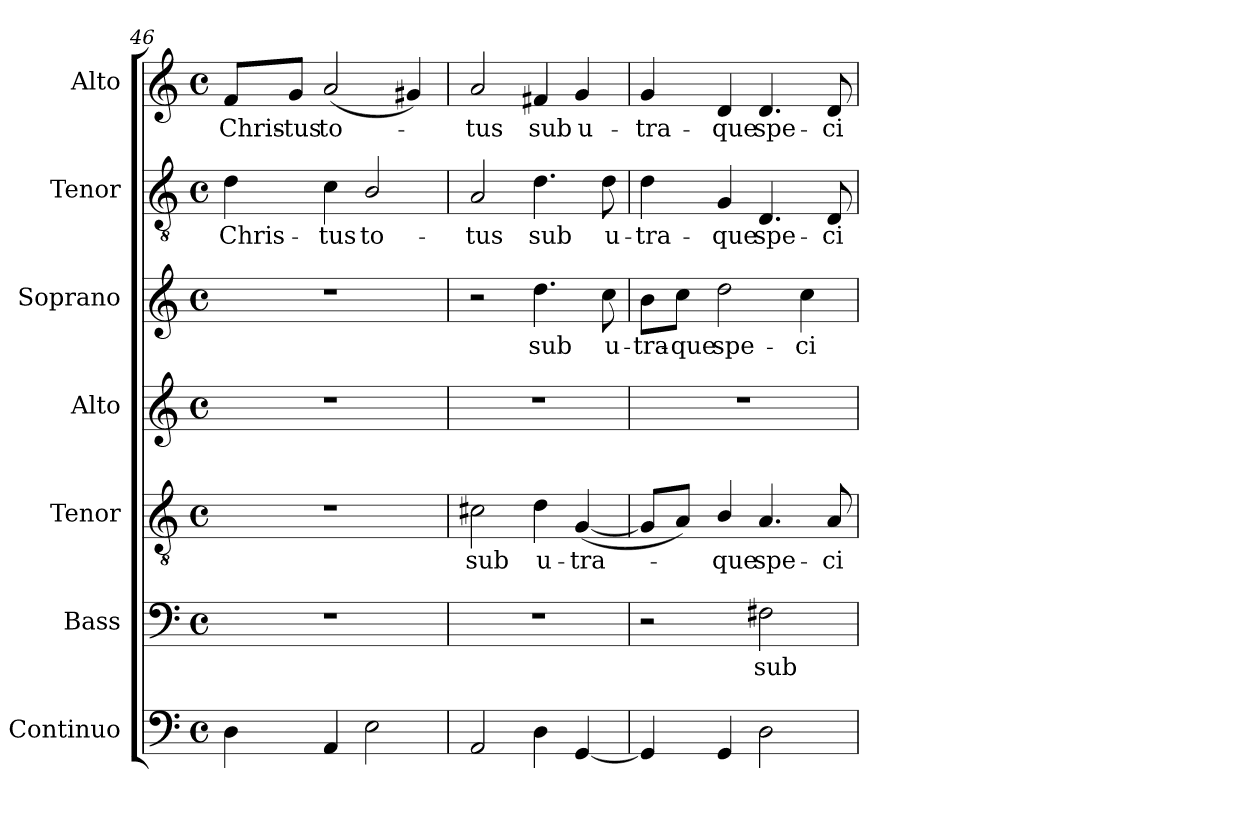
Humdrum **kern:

**kern	**kern	**text	**kern	**text	**kern	**kern	**text	**kern	**text	**kern	**text
*part7	*part6	*part6	*part5	*part5	*part4	*part3	*part3	*part2	*part2	*part1	*part1
*staff7	*staff6	*staff6	*staff5	*staff5	*staff4	*staff3	*staff3	*staff2	*staff2	*staff1	*staff1
*I"Continuo	*I"Bass	*	*I"Tenor	*	*I"Alto	*I"Soprano	*	*I"Tenor	*	*I"Alto	*
*I'Cont.	*I'B.	*	*I'T.	*	*I'A.	*I'S.	*	*I'T.	*	*I'A.	*
*clefF4	*clefF4	*	*clefGv2	*	*clefG2	*clefG2	*	*clefGv2	*	*clefG2	*
*	*	*	*ITrd7c12	*	*	*	*	*ITrd7c12	*	*	*
*k[]	*k[]	*	*k[]	*	*k[]	*k[]	*	*k[]	*	*k[]	*
*C:	*C:	*	*C:	*	*C:	*C:	*	*C:	*	*C:	*
*M4/4	*M4/4	*	*M4/4	*	*M4/4	*M4/4	*	*M4/4	*	*M4/4	*
*met(c)	*met(c)	*	*met(c)	*	*met(c)	*met(c)	*	*met(c)	*	*met(c)	*
=46	=46	=46	=46	=46	=46	=46	=46	=46	=46	=46	=46
!	!	!	!	!	!	!	!	!	!LO:LY:b:color=#000000	!	!
!	!	!	!	!	!	!	!	!	!	!	!LO:LY:b:color=#000000
4Di\	1r	.	1r	.	1r	1r	.	4Di\	Chris-	8fi/L	Chris-
!	!	!	!	!	!	!	!	!	!	!	!LO:LY:b:color=#000000
.	.	.	.	.	.	.	.	.	.	8gi/J	-tus
!	!	!	!	!	!	!	!	!	!LO:LY:b:color=#000000	!	!
!	!	!	!	!	!	!	!	!	!	!	!LO:LY:b:color=#000000
4AAi/	.	.	.	.	.	.	.	4Ci\	-tus	(2ai/	to-
!	!	!	!	!	!	!	!	!	!LO:LY:b:color=#000000	!	!
2Ei\	.	.	.	.	.	.	.	2BBi/	to-	.	.
.	.	.	.	.	.	.	.	.	.	4g#Xi/)	.
=47	=47	=47	=47	=47	=47	=47	=47	=47	=47	=47	=47
!	!	!	!	!LO:LY:b:color=#000000	!	!	!	!	!	!	!
!	!	!	!	!	!	!	!	!	!LO:LY:b:color=#000000	!	!
!	!	!	!	!	!	!	!	!	!	!	!LO:LY:b:color=#000000
2AAi/	1r	.	2C#Xi\	sub	1r	2r	.	2AAi/	-tus	2ai/	-tus
!	!	!	!	!LO:LY:b:color=#000000	!	!	!	!	!	!	!
!	!	!	!	!	!	!	!LO:LY:b:color=#000000	!	!	!	!
!	!	!	!	!	!	!	!	!	!LO:LY:b:color=#000000	!	!
!	!	!	!	!	!	!	!	!	!	!	!LO:LY:b:color=#000000
4Di\	.	.	4Di\	u-	.	4.ddi\	sub	4.Di\	sub	4f#Xi/	sub
!	!	!	!	!LO:LY:b:color=#000000	!	!	!	!	!	!	!
!	!	!	!	!	!	!	!	!	!	!	!LO:LY:b:color=#000000
[<4GGi/	.	.	([<4GGi/	-tra-	.	.	.	.	.	4gi/	u-
!	!	!	!	!	!	!	!LO:LY:b:color=#000000	!	!	!	!
!	!	!	!	!	!	!	!	!	!LO:LY:b:color=#000000	!	!
.	.	.	.	.	.	8cci\	u-	8Di\	u-	.	.
=48	=48	=48	=48	=48	=48	=48	=48	=48	=48	=48	=48
!	!	!	!	!	!	!	!LO:LY:b:color=#000000	!	!	!	!
!	!	!	!	!	!	!	!	!	!LO:LY:b:color=#000000	!	!
!	!	!	!	!	!	!	!	!	!	!	!LO:LY:b:color=#000000
4GGi/]	2r	.	8GGi/L]	.	1r	8bi\L	-tra-	4Di\	-tra-	4gi/	-tra-
!	!	!	!	!	!	!	!LO:LY:b:color=#000000	!	!	!	!
.	.	.	8AAi/J)	.	.	8cci\J	-que	.	.	.	.
!	!	!	!	!LO:LY:b:color=#000000	!	!	!	!	!	!	!
!	!	!	!	!	!	!	!LO:LY:b:color=#000000	!	!	!	!
!	!	!	!	!	!	!	!	!	!LO:LY:b:color=#000000	!	!
!	!	!	!	!	!	!	!	!	!	!	!LO:LY:b:color=#000000
4GGi/	.	.	4BBi/	-que	.	2ddi\	spe-	4GGi/	-que	4di/	-que
!	!	!LO:LY:b:color=#000000	!	!	!	!	!	!	!	!	!
!	!	!	!	!LO:LY:b:color=#000000	!	!	!	!	!	!	!
!	!	!	!	!	!	!	!	!	!LO:LY:b:color=#000000	!	!
!	!	!	!	!	!	!	!	!	!	!	!LO:LY:b:color=#000000
2Di\	2F#Xi\	sub	4.AAi/	spe-	.	.	.	4.DDi/	spe-	4.di/	spe-
!	!	!	!	!	!	!	!LO:LY:b:color=#000000	!	!	!	!
.	.	.	.	.	.	4cci\	-ci-	.	.	.	.
!	!	!	!	!LO:LY:b:color=#000000	!	!	!	!	!	!	!
!	!	!	!	!	!	!	!	!	!LO:LY:b:color=#000000	!	!
!	!	!	!	!	!	!	!	!	!	!	!LO:LY:b:color=#000000
.	.	.	8AAi/	-ci-	.	.	.	8DDi/	-ci-	8di/	-ci-
=	=	=	=	=	=	=	=	=	=	=	=
*-	*-	*-	*-	*-	*-	*-	*-	*-	*-	*-	*-
